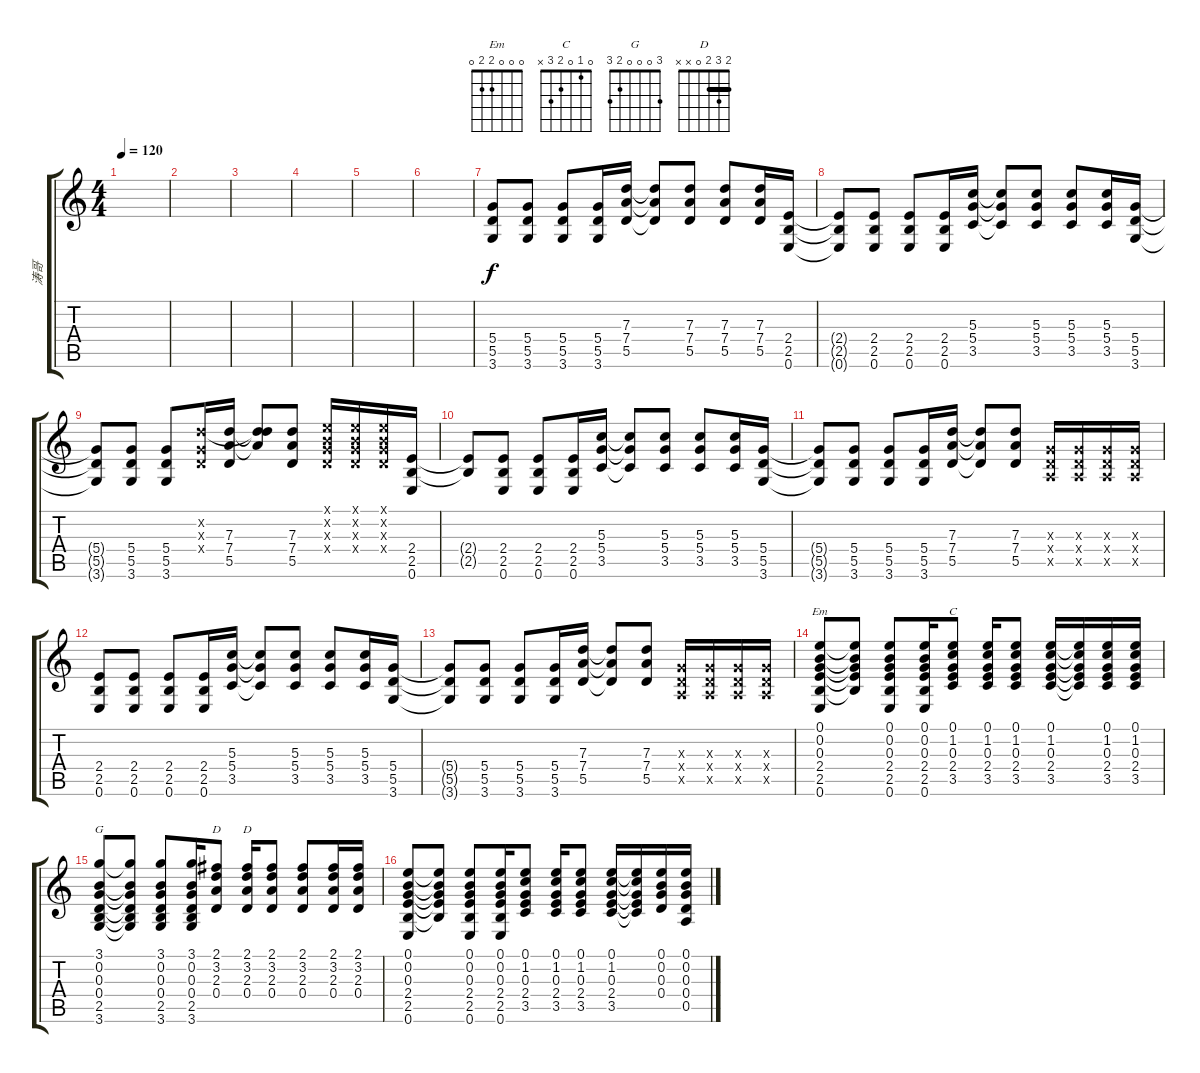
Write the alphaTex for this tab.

\track ("涛哥" "涛哥") {instrument electricguitarmuted}
\staff {score tabs}
\tuning (E4 B3 G3 D3 A2 E2) {hide}
\chord ("Em" 0 0 0 2 2 0)
\chord ("C" 0 1 0 2 3 x)
\chord ("G" 3 0 0 0 2 3)
\chord ("D" 2 3 2 0 0 x) {barre 2}
\chord ("D" 2 3 2 0 x x) {barre 2}
\ts (4 4)
\tempo 120
\clef g2
\ks c
|
|
|
|
|
|
(5.4 5.5 3.6).8{instrument overdrivenguitar} (5.4 5.5 3.6).8 (5.4 5.5 3.6).8 (5.4 5.5 3.6).16 (7.3 7.4 5.5).16 (7.3{t} 7.4{t} 5.5{t}).8 (7.3 7.4 5.5).8 (7.3 7.4 5.5).8 (7.3 7.4 5.5).16 (2.4 2.5 0.6).16 |
(2.4{t} 2.5{t} 0.6{t}).8 (2.4 2.5 0.6).8 (2.4 2.5 0.6).8 (2.4 2.5 0.6).16 (5.3 5.4 3.5).16 (5.3{t} 5.4{t} 3.5{t}).8 (5.3 5.4 3.5).8 (5.3 5.4 3.5).8 (5.3 5.4 3.5).16 (5.4 5.5 3.6).16 |
(5.4{t} 5.5{t} 3.6{t}).8 (5.4 5.5 3.6).8 (5.4 5.5 3.6).8 (3.2{x} 0.3{x} 0.4{x}).16 (7.3 7.4 5.5).16 (3.2{t} 7.3{t} 7.4{t}).8 (7.3 7.4 5.5).8 (0.1{x} 0.2{x} 0.3{x} 0.4{x}).16 (0.1{x} 0.2{x} 0.3{x} 0.4{x}).16 (0.1{x} 0.2{x} 0.3{x} 0.4{x}).16 (2.4 2.5 0.6).16 |
(2.4{t} 2.5{t}).8 (2.4 2.5 0.6).8 (2.4 2.5 0.6).8 (2.4 2.5 0.6).16 (5.3 5.4 3.5).16 (5.3{t} 5.4{t} 3.5{t}).8 (5.3 5.4 3.5).8 (5.3 5.4 3.5).8 (5.3 5.4 3.5).16 (5.4 5.5 3.6).16 |
(5.4{t} 5.5{t} 3.6{t}).8 (5.4 5.5 3.6).8 (5.4 5.5 3.6).8 (5.4 5.5 3.6).16 (7.3 7.4 5.5).16 (7.3{t} 7.4{t} 5.5{t}).8 (7.3 7.4 5.5).8 (0.3{x} 0.4{x} 0.5{x}).16 (0.3{x} 0.4{x} 0.5{x}).16 (0.3{x} 0.4{x} 0.5{x}).16 (0.3{x} 0.4{x} 0.5{x}).16 |
(2.4 2.5 0.6).8 (2.4 2.5 0.6).8 (2.4 2.5 0.6).8 (2.4 2.5 0.6).16 (5.3 5.4 3.5).16 (5.3{t} 5.4{t} 3.5{t}).8 (5.3 5.4 3.5).8 (5.3 5.4 3.5).8 (5.3 5.4 3.5).16 (5.4 5.5 3.6).16 |
(5.4{t} 5.5{t} 3.6{t}).8 (5.4 5.5 3.6).8 (5.4 5.5 3.6).8 (5.4 5.5 3.6).16 (7.3 7.4 5.5).16 (7.3{t} 7.4{t} 5.5{t}).8 (7.3 7.4 5.5).8 (0.3{x} 0.4{x} 0.5{x}).16 (0.3{x} 0.4{x} 0.5{x}).16 (0.3{x} 0.4{x} 0.5{x}).16 (0.3{x} 0.4{x} 0.5{x}).16 |
(0.1 0.2 0.3 2.4 2.5 0.6).8{ch "Em" instrument acousticguitarsteel} (0.1{t} 0.2{t} 0.3{t} 2.4{t} 2.5{t}).8 (0.1 0.2 0.3 2.4 2.5 0.6).8 (0.1 0.2 0.3 2.4 2.5 0.6).16 (0.1 1.2 0.3 2.4 3.5).8{ch "C"} (0.1 1.2 0.3 2.4 3.5).16 (0.1 1.2 0.3 2.4 3.5).8 (0.1 1.2 0.3 2.4 3.5).16 (0.1{t} 1.2{t} 0.3{t} 2.4{t} 3.5{t}).16 (0.1 1.2 0.3 2.4 3.5).16 (0.1 1.2 0.3 2.4 3.5).16 |
(3.1 0.2 0.3 0.4 2.5 3.6).8{ch "G"} (3.1{t} 0.2{t} 0.3{t} 0.4{t} 2.5{t} 3.6{t}).8 (3.1 0.2 0.3 0.4 2.5 3.6).8 (3.1 0.2 0.3 0.4 2.5 3.6).16 (2.1 3.2 2.3 0.4).8{ch "D"} (2.1 3.2 2.3 0.4).16{ch "D"} (2.1 3.2 2.3 0.4).8 (2.1 3.2 2.3 0.4).8 (2.1 3.2 2.3 0.4).16 (2.1 3.2 2.3 0.4).16 |
(0.1 0.2 0.3 2.4 2.5 0.6).8 (0.1{t} 0.2{t} 0.3{t} 2.4{t} 2.5{t}).8 (0.1 0.2 0.3 2.4 2.5 0.6).8 (0.1 0.2 0.3 2.4 2.5 0.6).16 (0.1 1.2 0.3 2.4 3.5).8 (0.1 1.2 0.3 2.4 3.5).16 (0.1 1.2 0.3 2.4 3.5).8 (0.1 1.2 0.3 2.4 3.5).16 (0.1{t} 1.2{t} 0.3{t} 2.4{t} 3.5{t}).16 (0.1 0.2 0.3 0.4).16 (0.1 0.2 0.3 0.4 0.5).16
